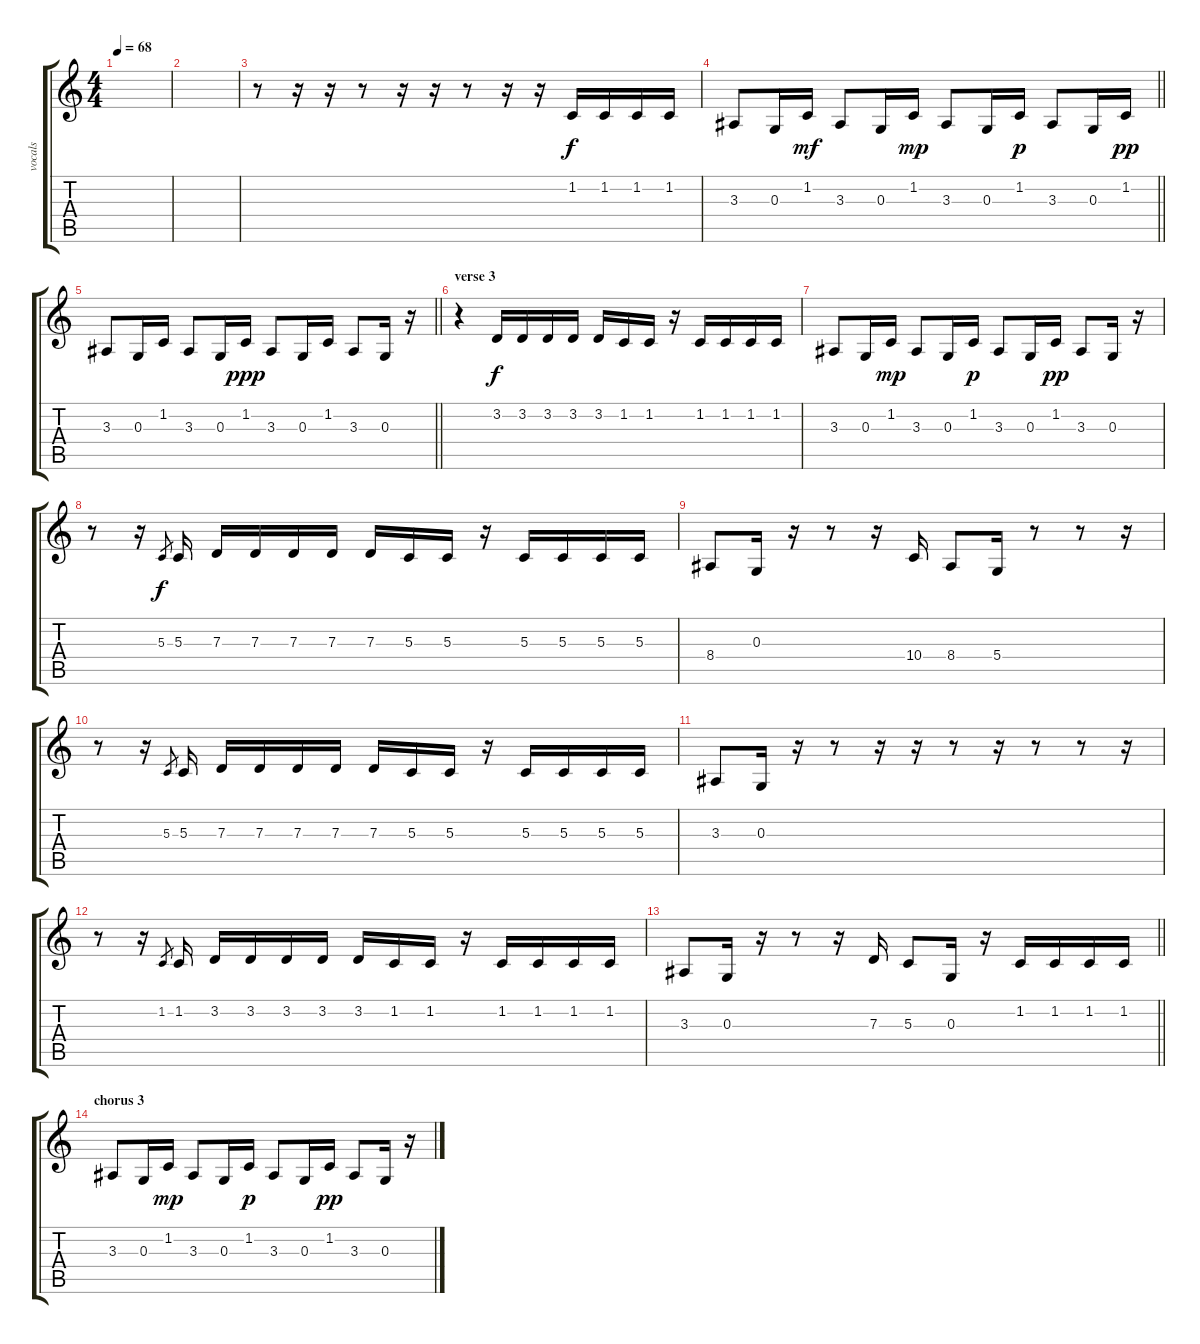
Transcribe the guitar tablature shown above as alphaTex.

\track ("vocals" "vocals") {instrument trumpet}
\staff {score tabs}
\tuning (E4 B3 G3 D3 A2 E2) {hide}
\ts (4 4)
\tempo 68
\clef g2
\ks c
|
|
r.8 r.16 r.16 r.8 r.16 r.16 r.8 r.16 r.16 1.2.16{dy f} 1.2.16 1.2.16 1.2.16 |
\barLineRight lightlight
3.3.8 0.3.16 1.2.16{dy mf} 3.3.8 0.3.16 1.2.16{dy mp} 3.3.8 0.3.16 1.2.16{dy p} 3.3.8 0.3.16 1.2.16{dy pp} |
\barLineRight lightlight
3.3.8 0.3.16 1.2.16 3.3.8 0.3.16 1.2.16{dy ppp} 3.3.8 0.3.16 1.2.16 3.3.8 0.3.16 r.16 |
\section ("" "verse 3")
r.4 3.2.16{dy f} 3.2.16 3.2.16 3.2.16 3.2.16 1.2.16 1.2.16 r.16 1.2.16 1.2.16 1.2.16 1.2.16 |
3.3.8 0.3.16 1.2.16{dy mp} 3.3.8 0.3.16 1.2.16{dy p} 3.3.8 0.3.16 1.2.16{dy pp} 3.3.8 0.3.16 r.16 |
r.8 r.16 5.3.8{gr dy f} 5.3.16 7.3.16 7.3.16 7.3.16 7.3.16 7.3.16 5.3.16 5.3.16 r.16 5.3.16 5.3.16 5.3.16 5.3.16 |
8.4.8 0.3.16 r.16 r.8 r.16 10.4.16 8.4.8 5.4.16 r.8 r.8 r.16 |
r.8 r.16 5.3.8{gr} 5.3.16 7.3.16 7.3.16 7.3.16 7.3.16 7.3.16 5.3.16 5.3.16 r.16 5.3.16 5.3.16 5.3.16 5.3.16 |
3.3.8 0.3.16 r.16 r.8 r.16 r.16 r.8 r.16 r.8 r.8 r.16 |
r.8 r.16 1.2.8{gr} 1.2.16 3.2.16 3.2.16 3.2.16 3.2.16 3.2.16 1.2.16 1.2.16 r.16 1.2.16 1.2.16 1.2.16 1.2.16 |
\barLineRight lightlight
3.3.8 0.3.16 r.16 r.8 r.16 7.3.16 5.3.8 0.3.16 r.16 1.2.16 1.2.16 1.2.16 1.2.16 |
\section ("" "chorus 3")
3.3.8 0.3.16 1.2.16{dy mp} 3.3.8 0.3.16 1.2.16{dy p} 3.3.8 0.3.16 1.2.16{dy pp} 3.3.8 0.3.16 r.16
